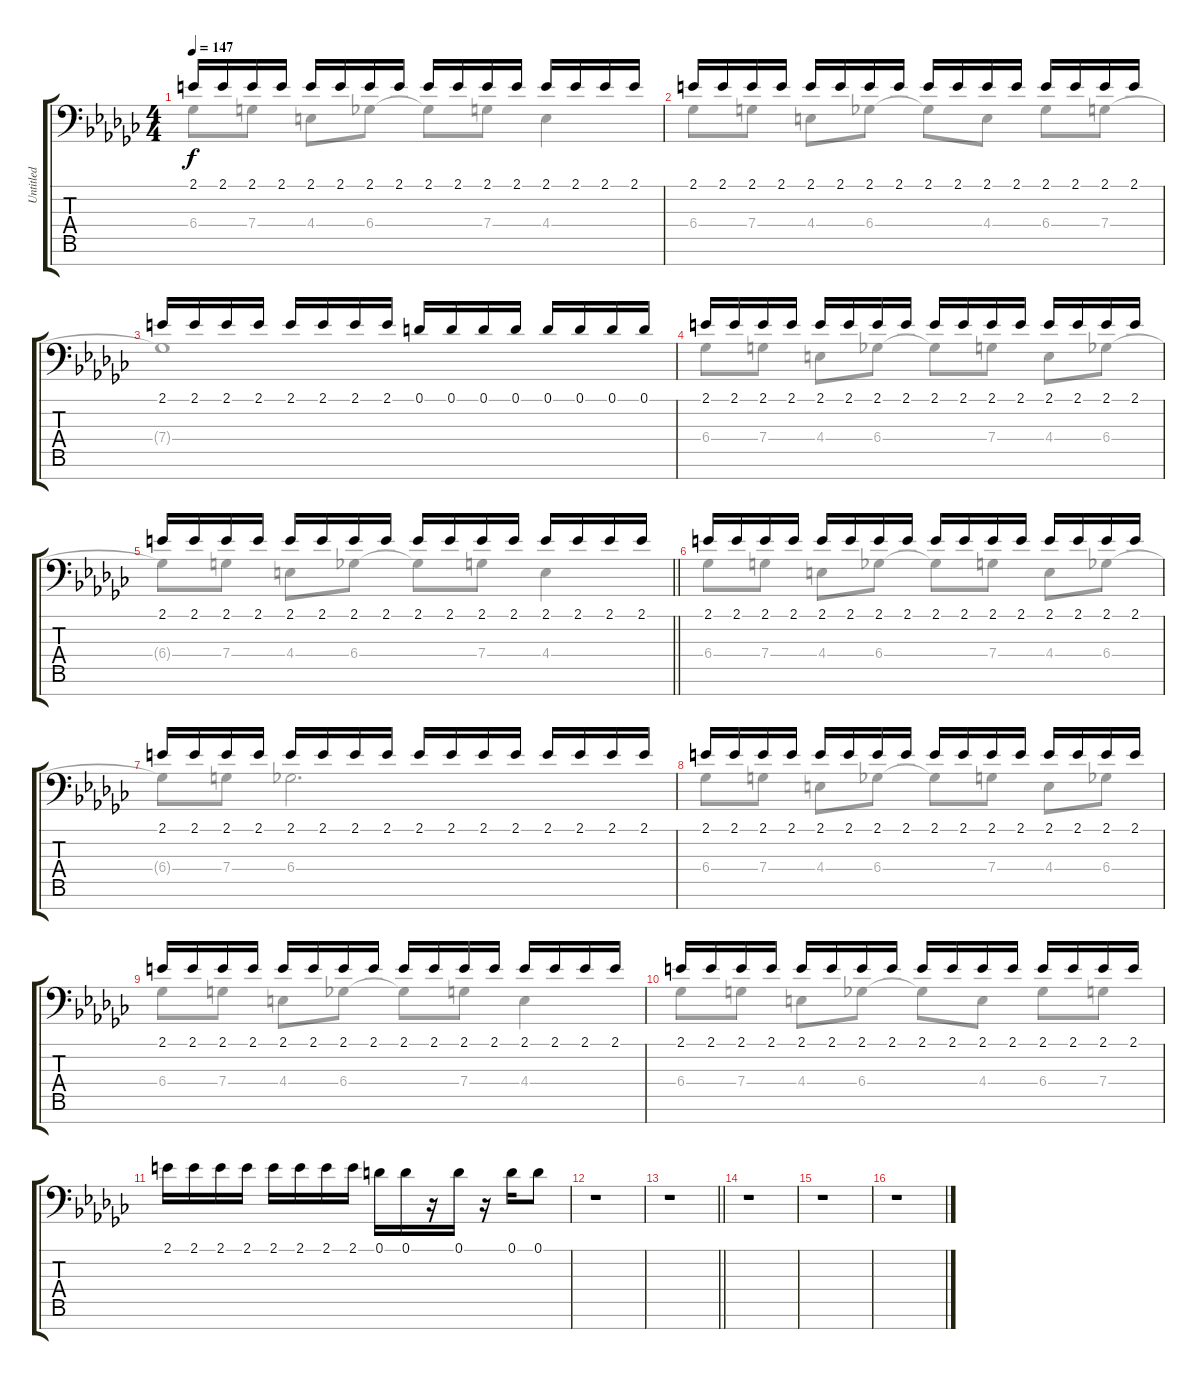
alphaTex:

\track ("Untitled" "Untitled") {instrument lead2sawtooth}
\staff {score tabs}
\tuning (D4 A3 F3 C3 G2 D2 A1) {hide}
\voice
\ts (4 4)
\tempo 147
\clef f4
\ks gb
2.1.16{dy f} 2.1.16 2.1.16 2.1.16 2.1.16 2.1.16 2.1.16 2.1.16 2.1.16 2.1.16 2.1.16 2.1.16 2.1.16 2.1.16 2.1.16 2.1.16 |
2.1.16 2.1.16 2.1.16 2.1.16 2.1.16 2.1.16 2.1.16 2.1.16 2.1.16 2.1.16 2.1.16 2.1.16 2.1.16 2.1.16 2.1.16 2.1.16 |
2.1.16 2.1.16 2.1.16 2.1.16 2.1.16 2.1.16 2.1.16 2.1.16 0.1.16 0.1.16 0.1.16 0.1.16 0.1.16 0.1.16 0.1.16 0.1.16 |
2.1.16 2.1.16 2.1.16 2.1.16 2.1.16 2.1.16 2.1.16 2.1.16 2.1.16 2.1.16 2.1.16 2.1.16 2.1.16 2.1.16 2.1.16 2.1.16 |
\barLineRight lightlight
2.1.16 2.1.16 2.1.16 2.1.16 2.1.16 2.1.16 2.1.16 2.1.16 2.1.16 2.1.16 2.1.16 2.1.16 2.1.16 2.1.16 2.1.16 2.1.16 |
\section ("" " ")
2.1.16 2.1.16 2.1.16 2.1.16 2.1.16 2.1.16 2.1.16 2.1.16 2.1.16 2.1.16 2.1.16 2.1.16 2.1.16 2.1.16 2.1.16 2.1.16 |
2.1.16 2.1.16 2.1.16 2.1.16 2.1.16 2.1.16 2.1.16 2.1.16 2.1.16 2.1.16 2.1.16 2.1.16 2.1.16 2.1.16 2.1.16 2.1.16 |
2.1.16 2.1.16 2.1.16 2.1.16 2.1.16 2.1.16 2.1.16 2.1.16 2.1.16 2.1.16 2.1.16 2.1.16 2.1.16 2.1.16 2.1.16 2.1.16 |
2.1.16 2.1.16 2.1.16 2.1.16 2.1.16 2.1.16 2.1.16 2.1.16 2.1.16 2.1.16 2.1.16 2.1.16 2.1.16 2.1.16 2.1.16 2.1.16 |
2.1.16 2.1.16 2.1.16 2.1.16 2.1.16 2.1.16 2.1.16 2.1.16 2.1.16 2.1.16 2.1.16 2.1.16 2.1.16 2.1.16 2.1.16 2.1.16 |
2.1.16 2.1.16 2.1.16 2.1.16 2.1.16 2.1.16 2.1.16 2.1.16 0.1.16 0.1.16 r.16 0.1.16 r.16 0.1.16 0.1.8 |
r.1 |
\barLineRight lightlight
r.1 |
\section ("" " ")
r.1 |
r.1 |
r.1
\voice
\clef f4
\ottava regular
\simile none
\ks gb
6.4{t}.8{dy f} 7.4.8 4.4.8 6.4.8 6.4{t}.8 7.4.8 4.4.4 |
6.4.8 7.4.8 4.4.8 6.4.8 6.4{t}.8 4.4.8 6.4.8 7.4.8 |
7.4{t}.1 |
6.4.8 7.4.8 4.4.8 6.4.8 6.4{t}.8 7.4.8 4.4.8 6.4.8 |
\barLineRight lightlight
6.4{t}.8 7.4.8 4.4.8 6.4.8 6.4{t}.8 7.4.8 4.4.4 |
6.4.8 7.4.8 4.4.8 6.4.8 6.4{t}.8 7.4.8 4.4.8 6.4.8 |
6.4{t}.8 7.4.8 6.4.2{d} |
6.4.8 7.4.8 4.4.8 6.4.8 6.4{t}.8 7.4.8 4.4.8 6.4.8 |
6.4.8 7.4.8 4.4.8 6.4.8 6.4{t}.8 7.4.8 4.4.4 |
6.4.8 7.4.8 4.4.8 6.4.8 6.4{t}.8 4.4.8 6.4.8 7.4.8 |
|
|
\barLineRight lightlight
|
|
|
